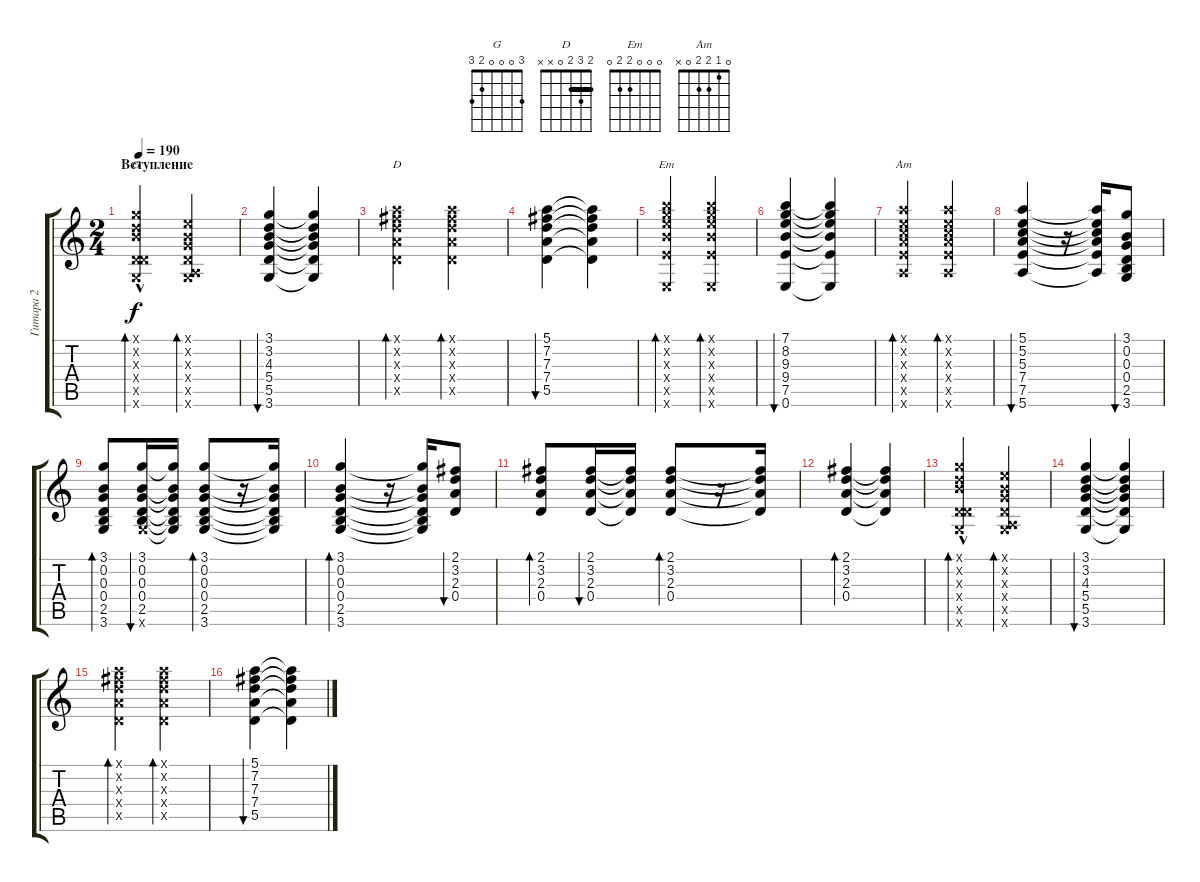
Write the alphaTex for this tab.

\track ("Гитара 2" "Гитара 2") {instrument electricguitarmuted}
\staff {score tabs}
\tuning (E4 B3 G3 D3 A2 E2) {hide}
\chord ("G" 3 0 0 0 2 3)
\chord ("D" 2 3 2 0 x x) {barre 2}
\chord ("Em" 0 0 0 2 2 0)
\chord ("Am" 0 1 2 2 0 x)
\ts (2 4)
\section ("" "Вступление")
\tempo 190
\clef g2
\ks c
(3.1{x} 3.2{x} 4.3{hac x} 0.4{x} 5.5{x} 3.6{x}).4{bd 60 ch "G" dy f instrument electricguitarmuted} (0.1{x} 0.2{x} 0.3{x} 0.4{x} 0.5{x} 3.6{x}).4{bd 60} |
(3.1 3.2 4.3 5.4 5.5 3.6).4{bu 60} (3.1{t} 3.2{t} 4.3{t} 5.4{t} 5.5{t} 3.6{t}).4 |
(5.1{x} 7.2{x} 7.3{x} 7.4{x} 5.5{x}).4{bd 60 ch "D"} (5.1{x} 7.2{x} 7.3{x} 7.4{x} 5.5{x}).4{bd 60} |
(5.1 7.2 7.3 7.4 5.5).4{bu 60} (5.1{t} 7.2{t} 7.3{t} 7.4{t} 5.5{t}).4 |
(7.1{x} 8.2{x} 9.3{x} 9.4{x} 7.5{x} 0.6{x}).4{bd 60 ch "Em"} (7.1{x} 8.2{x} 9.3{x} 9.4{x} 7.5{x} 0.6{x}).4{bd 60} |
(7.1 8.2 9.3 9.4 7.5 0.6).4{bu 60} (7.1{t} 8.2{t} 9.3{t} 9.4{t} 7.5{t} 0.6{t}).4 |
(5.1{x} 5.2{x} 5.3{x} 7.4{x} 7.5{x} 5.6{x}).4{bd 60 ch "Am"} (5.1{x} 5.2{x} 5.3{x} 7.4{x} 7.5{x} 5.6{x}).4{bd 60} |
(5.1 5.2 5.3 7.4 7.5 5.6).4{bu 60} r.16 (5.1{t} 5.2{t} 5.3{t} 7.4{t} 7.5{t} 5.6{t}).16 (3.1 0.2 0.3 0.4 2.5 3.6).8{bu 60} |
(3.1 0.2 0.3 0.4 2.5 3.6).8{bd 60} (3.1 0.2 0.3 0.4 2.5 3.6{x}).16{bu 60} (3.1{t} 0.2{t} 0.3{t} 0.4{t} 2.5{t} 3.6{t}).16 (3.1 0.2 0.3 0.4 2.5 3.6).8{bd 60} r.16 (3.1{t} 0.2{t} 0.3{t} 0.4{t} 2.5{t} 3.6{t}).16 |
(3.1 0.2 0.3 0.4 2.5 3.6).4{bd 60} r.16 (3.1{t} 0.2{t} 0.3{t} 0.4{t} 2.5{t} 3.6{t}).16 (2.1 3.2 2.3 0.4).8{bu 60} |
(2.1 3.2 2.3 0.4).8{bd 60} (2.1 3.2 2.3 0.4).16{bu 60} (2.1{t} 3.2{t} 2.3{t} 0.4{t}).16 (2.1 3.2 2.3 0.4).8{bd 60} r.16 (2.1{t} 3.2{t} 2.3{t} 0.4{t}).16 |
(2.1 3.2 2.3 0.4).4{bd 60} (2.1{t} 3.2{t} 2.3{t} 0.4{t}).4 |
(3.1{x} 3.2{x} 4.3{hac x} 0.4{x} 5.5{x} 3.6{x}).4{bd 60} (0.1{x} 0.2{x} 0.3{x} 0.4{x} 0.5{x} 3.6{x}).4{bd 60} |
(3.1 3.2 4.3 5.4 5.5 3.6).4{bu 60} (3.1{t} 3.2{t} 4.3{t} 5.4{t} 5.5{t} 3.6{t}).4 |
(5.1{x} 7.2{x} 7.3{x} 7.4{x} 5.5{x}).4{bd 60} (5.1{x} 7.2{x} 7.3{x} 7.4{x} 5.5{x}).4{bd 60} |
(5.1 7.2 7.3 7.4 5.5).4{bu 60} (5.1{t} 7.2{t} 7.3{t} 7.4{t} 5.5{t}).4
